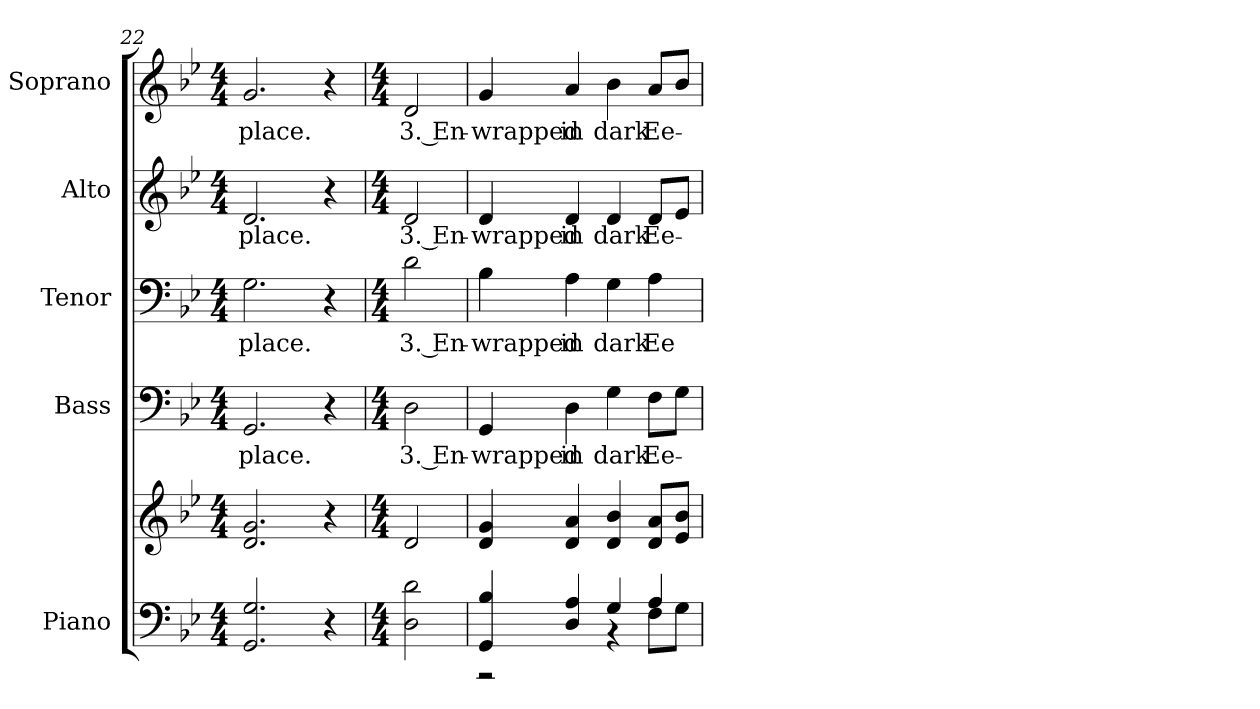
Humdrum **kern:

**kern	**kern	**kern	**text	**kern	**text	**kern	**text	**kern	**text
*part5	*part5	*part4	*part4	*part3	*part3	*part2	*part2	*part1	*part1
*staff6	*staff5	*staff4	*staff4	*staff3	*staff3	*staff2	*staff2	*staff1	*staff1
*I"Piano	*	*I"Bass	*	*I"Tenor	*	*I"Alto	*	*I"Soprano	*
*I'Pno.	*	*I'B.	*	*I'T.	*	*I'A.	*	*I'S.	*
!!LO:PB:g=z
*clefF4	*clefG2	*clefF4	*	*clefF4	*	*clefG2	*	*clefG2	*
*k[b-e-]	*k[b-e-]	*k[b-e-]	*	*k[b-e-]	*	*k[b-e-]	*	*k[b-e-]	*
*B-:	*B-:	*B-:	*	*B-:	*	*B-:	*	*B-:	*
*M4/4	*M4/4	*M4/4	*	*M4/4	*	*M4/4	*	*M4/4	*
=22	=22	=22	=22	=22	=22	=22	=22	=22	=22
!	!	!	!LO:LY:b:color=#000000	!	!	!	!	!	!
!	!	!	!	!	!LO:LY:b:color=#000000	!	!	!	!
!	!	!	!	!	!	!	!LO:LY:b:color=#000000	!	!
!	!	!	!	!	!	!	!	!	!LO:LY:b:color=#000000
2.GGi/ 2.Gi	2.di/ 2.gi	2.GGi/	place.	2.Gi\	place.	2.di/	place.	2.gi/	place.
4r	4r	4r	.	4r	.	4r	.	4r	.
=23	=23	=23	=23	=23	=23	=23	=23	=23	=23
*M4/4	*M4/4	*M4/4	*	*M4/4	*	*M4/4	*	*M4/4	*
!	!	!	!LO:LY:b:color=#000000	!	!	!	!	!	!
!	!	!	!	!	!LO:LY:b:color=#000000	!	!	!	!
!	!	!	!	!	!	!	!LO:LY:b:color=#000000	!	!
!	!	!	!	!	!	!	!	!	!LO:LY:b:color=#000000
2Di\ 2di	2di/	2Di\	3. En-	2di\	3. En-	2di/	3. En-	2di/	3. En-
!!LO:PB:g=z
=24	=24	=24	=24	=24	=24	=24	=24	=24	=24
*^	*	*	*	*	*	*	*	*	*
!	!	!	!	!LO:LY:b:color=#000000	!	!	!	!	!	!
!	!	!	!	!	!	!LO:LY:b:color=#000000	!	!	!	!
!	!	!	!	!	!	!	!	!LO:LY:b:color=#000000	!	!
!	!	!	!	!	!	!	!	!	!	!LO:LY:b:color=#000000
4GGi/ 4B-i	2r	4di/ 4gi	4GGi/	-wrapped	4B-i\	-wrapped	4di/	-wrapped	4gi/	-wrapped
!	!	!	!	!LO:LY:b:color=#000000	!	!	!	!	!	!
!	!	!	!	!	!	!LO:LY:b:color=#000000	!	!	!	!
!	!	!	!	!	!	!	!	!LO:LY:b:color=#000000	!	!
!	!	!	!	!	!	!	!	!	!	!LO:LY:b:color=#000000
4Di/ 4Ai	.	4di/ 4ai	4Di\	in	4Ai\	in	4di/	in	4ai/	in
!	!	!	!	!LO:LY:b:color=#000000	!	!	!	!	!	!
!	!	!	!	!	!	!LO:LY:b:color=#000000	!	!	!	!
!	!	!	!	!	!	!	!	!LO:LY:b:color=#000000	!	!
!	!	!	!	!	!	!	!	!	!	!LO:LY:b:color=#000000
4Gi/	4r	4di/ 4b-i	4Gi\	dark	4Gi\	dark	4di/	dark	4b-i\	dark
!	!	!	!	!LO:LY:b:color=#000000	!	!	!	!	!	!
!	!	!	!	!	!	!LO:LY:b:color=#000000	!	!	!	!
!	!	!	!	!	!	!	!	!LO:LY:b:color=#000000	!	!
!	!	!	!	!	!	!	!	!	!	!LO:LY:b:color=#000000
4Ai/	8Fi\L	8di/ 8aiL	8Fi\L	Ee-	4Ai\	Ee-	8di/L	Ee-	8ai/L	Ee-
.	8Gi\J	8e-i/ 8b-iJ	8Gi\J	.	.	.	8e-i/J	.	8b-i/J	.
*v	*v	*	*	*	*	*	*	*	*	*
=	=	=	=	=	=	=	=	=	=
*-	*-	*-	*-	*-	*-	*-	*-	*-	*-
